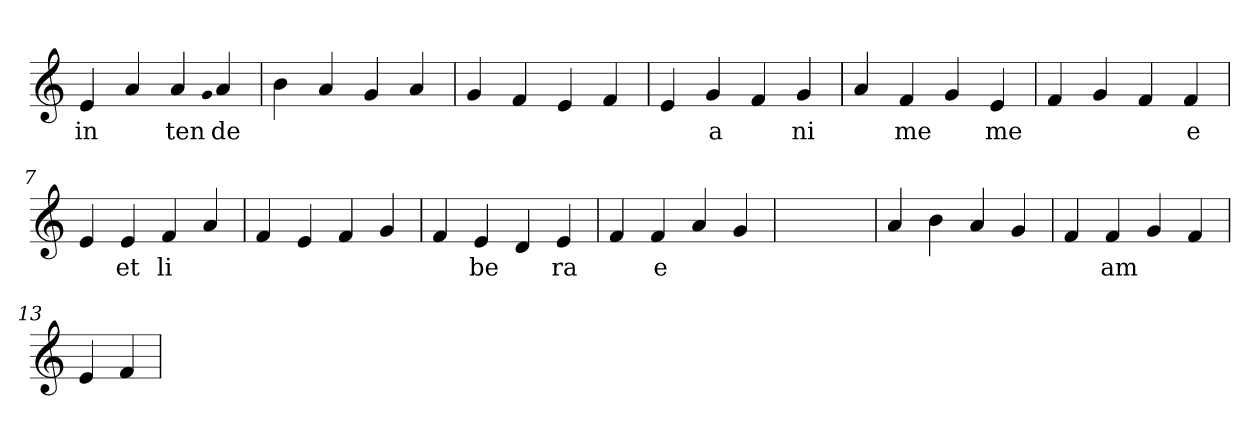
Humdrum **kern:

**kern	**text
*part1	*part1
*staff1	*staff1
*clefG2	*
=1	=1
4e	in
4a	.
4a	ten
qqg	.
4a	de
=2	=2
4b	.
4a	.
4g	.
4a	.
=3	=3
4g	.
4f	.
4e	.
4f	.
=4	=4
4e	.
4g	a
4f	.
4g	ni
=5	=5
4a	.
4f	me
4g	.
4e	me
=6	=6
4f	.
4g	.
4f	.
4f	e
=7	=7
4e	.
4e	et
4f	li
4a	.
=8	=8
4f	.
4e	.
4f	.
4g	.
=9	=9
4f	.
4e	be
4d	.
4e	ra
=10	=10
4f	.
4f	e
4a	.
4g	.
=11	=11
1ryy	.
=11	=11
4a	.
4b	.
4a	.
4g	.
=12	=12
4f	.
4f	am
4g	.
4f	.
=13	=13
4e	.
4f	.
=	=
*-	*-
